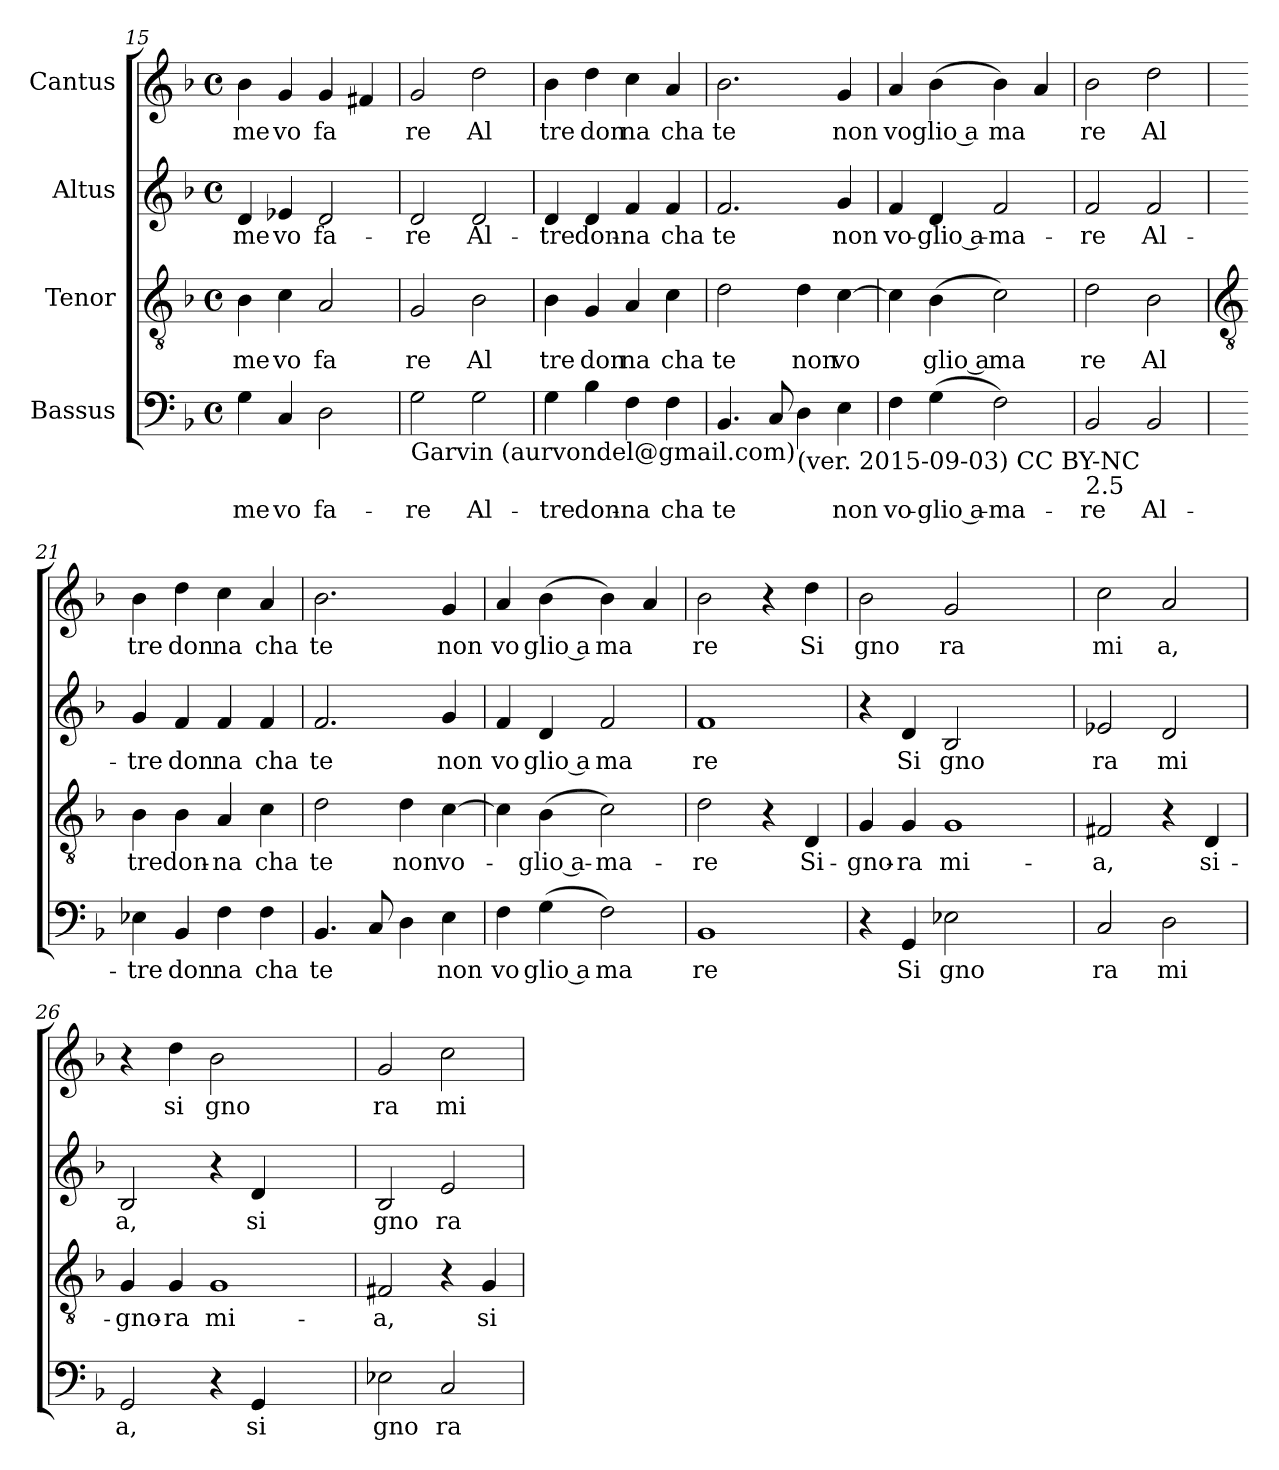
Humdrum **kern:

**kern	**text	**kern	**text	**kern	**text	**kern	**text
*part4	*part4	*part3	*part3	*part2	*part2	*part1	*part1
*staff4	*staff4	*staff3	*staff3	*staff2	*staff2	*staff1	*staff1
*I"Bassus	*	*I"Tenor	*	*I"Altus	*	*I"Cantus	*
*clefF4	*	*clefGv2	*	*clefG2	*	*clefG2	*
*k[b-]	*	*k[b-]	*	*k[b-]	*	*k[b-]	*
*F:	*	*F:	*	*F:	*	*F:	*
*M4/4	*	*M4/4	*	*M4/4	*	*M4/4	*
*met(c)	*	*met(c)	*	*met(c)	*	*met(c)	*
=15	=15	=15	=15	=15	=15	=15	=15
!	!LO:LY:b	!	!LO:LY:b	!	!LO:LY:b	!	!LO:LY:b
4G\	me	4B-\	me	4d/	me	4b-\	me
!	!LO:LY:b	!	!LO:LY:b	!	!LO:LY:b	!	!LO:LY:b
4C/	vo	4c\	vo	4e-X/	vo	4g/	vo
!	!LO:LY:b	!	!LO:LY:b	!	!LO:LY:b	!	!LO:LY:b
2D\	fa-	2A/	fa	2d/	fa-	4g/	fa
.	.	.	.	.	.	4f#X/	.
=16	=16	=16	=16	=16	=16	=16	=16
!LO:TX:b:t=Garvin (aurvondel@gmail.com)	!	!	!	!	!	!	!
!	!LO:LY:b	!	!LO:LY:b	!	!LO:LY:b	!	!LO:LY:b
2G\	-re	2G/	re	2d/	-re	2g/	re
!	!LO:LY:b	!	!LO:LY:b	!	!LO:LY:b	!	!LO:LY:b
2G\	Al-	2B-\	Al	2d/	Al-	2dd\	Al
=17	=17	=17	=17	=17	=17	=17	=17
!	!LO:LY:b	!	!LO:LY:b	!	!LO:LY:b	!	!LO:LY:b
4G\	-tre	4B-\	tre	4d/	-tre	4b-\	tre
!	!LO:LY:b	!	!LO:LY:b	!	!LO:LY:b	!	!LO:LY:b
4B-\	don-	4G/	don	4d/	don-	4dd\	don
!	!LO:LY:b	!	!LO:LY:b	!	!LO:LY:b	!	!LO:LY:b
4F\	-na	4A/	na	4f/	-na	4cc\	na
!	!LO:LY:b	!	!LO:LY:b	!	!LO:LY:b	!	!LO:LY:b
4F\	cha	4c\	cha	4f/	cha	4a/	cha
=18	=18	=18	=18	=18	=18	=18	=18
!	!LO:LY:b	!	!LO:LY:b	!	!LO:LY:b	!	!LO:LY:b
4.BB-/	te	2d\	te	2.f/	te	2.b-\	te
8C/	.	.	.	.	.	.	.
!LO:TX:b:t=(ver. 2015-09-03) CC BY-NC	!	!	!	!	!	!	!
!	!	!	!LO:LY:b	!	!	!	!
4D\	.	4d\	non	.	.	.	.
!	!LO:LY:b	!	!LO:LY:b	!	!LO:LY:b	!	!LO:LY:b
4E\	non	[4c\	vo	4g/	non	4g/	non
=19	=19	=19	=19	=19	=19	=19	=19
!	!LO:LY:b	!	!	!	!LO:LY:b	!	!LO:LY:b
4F\	vo-	4c\]	.	4f/	vo-	4a/	vo
!	!LO:LY:b	!	!LO:LY:b	!	!LO:LY:b	!	!LO:LY:b
(>4G\	-glio a-	(>4B-\	glio a	4d/	-glio a-	(>4b-\	glio a
!	!LO:LY:b	!	!LO:LY:b	!	!LO:LY:b	!	!LO:LY:b
2F\)	-ma-	2c\)	ma	2f/	-ma-	4b-\)	ma
.	.	.	.	.	.	4a/	.
=20	=20	=20	=20	=20	=20	=20	=20
!LO:TX:b:t=2.5	!	!	!	!	!	!	!
!	!LO:LY:b	!	!LO:LY:b	!	!LO:LY:b	!	!LO:LY:b
2BB-/	-re	2d\	re	2f/	-re	2b-\	re
!	!LO:LY:b	!	!LO:LY:b	!	!LO:LY:b	!	!LO:LY:b
2BB-/	Al-	2B-\	Al	2f/	Al-	2dd\	Al
!!LO:LB:g=z
=21	=21	=21	=21	=21	=21	=21	=21
*	*	*clefGv2	*	*	*	*	*
!	!LO:LY:b	!	!LO:LY:b	!	!LO:LY:b	!	!LO:LY:b
4E-X\	-tre	4B-\	tre	4g/	-tre	4b-\	tre
!	!LO:LY:b	!	!LO:LY:b	!	!LO:LY:b	!	!LO:LY:b
4BB-/	don	4B-\	don-	4f/	don	4dd\	don
!	!LO:LY:b	!	!LO:LY:b	!	!LO:LY:b	!	!LO:LY:b
4F\	na	4A/	-na	4f/	na	4cc\	na
!	!LO:LY:b	!	!LO:LY:b	!	!LO:LY:b	!	!LO:LY:b
4F\	cha	4c\	cha	4f/	cha	4a/	cha
=22	=22	=22	=22	=22	=22	=22	=22
!	!LO:LY:b	!	!LO:LY:b	!	!LO:LY:b	!	!LO:LY:b
4.BB-/	te	2d\	te	2.f/	te	2.b-\	te
8C/	.	.	.	.	.	.	.
!	!	!	!LO:LY:b	!	!	!	!
4D\	.	4d\	non	.	.	.	.
!	!LO:LY:b	!	!LO:LY:b	!	!LO:LY:b	!	!LO:LY:b
4E\	non	[4c\	vo-	4g/	non	4g/	non
=23	=23	=23	=23	=23	=23	=23	=23
!	!LO:LY:b	!	!	!	!LO:LY:b	!	!LO:LY:b
4F\	vo	4c\]	.	4f/	vo	4a/	vo
!	!LO:LY:b	!	!LO:LY:b	!	!LO:LY:b	!	!LO:LY:b
(>4G\	glio a	(>4B-\	-glio a-	4d/	glio a	(>4b-\	glio a
!	!LO:LY:b	!	!LO:LY:b	!	!LO:LY:b	!	!LO:LY:b
2F\)	ma	2c\)	-ma-	2f/	ma	4b-\)	ma
.	.	.	.	.	.	4a/	.
=24	=24	=24	=24	=24	=24	=24	=24
!	!LO:LY:b	!	!LO:LY:b	!	!LO:LY:b	!	!LO:LY:b
1BB-	re	2d\	-re	1f	re	2b-\	re
.	.	4r	.	.	.	4r	.
!	!	!	!LO:LY:b	!	!	!	!LO:LY:b
.	.	4D/	Si-	.	.	4dd\	Si
=25	=25	=25	=25	=25	=25	=25	=25
!	!	!	!LO:LY:b	!	!	!	!LO:LY:b
4r	.	4G/	-gno-	4r	.	2b-\	gno
!	!LO:LY:b	!	!LO:LY:b	!	!LO:LY:b	!	!
4GG/	Si	4G/	-ra	4d/	Si	.	.
!	!LO:LY:b	!	!LO:LY:b	!	!LO:LY:b	!	!LO:LY:b
2E-X\	gno	1G	mi-	2B-/	gno	2g/	ra
2ryy	.	.	.	2ryy	.	2ryy	.
=25A	=25A	=25A	=25A	=25A	=25A	=25A	=25A
!	!LO:LY:b	!	!LO:LY:b	!	!LO:LY:b	!	!LO:LY:b
2C/	ra	2F#X/	-a,	2e-X/	ra	2cc\	mi
!	!LO:LY:b	!	!	!	!LO:LY:b	!	!LO:LY:b
2D\	mi	4r	.	2d/	mi	2a/	a,
!	!	!	!LO:LY:b	!	!	!	!
.	.	4D/	si-	.	.	.	.
=26A	=26A	=26A	=26A	=26A	=26A	=26A	=26A
!	!LO:LY:b	!	!LO:LY:b	!	!LO:LY:b	!	!
2GG/	a,	4G/	-gno-	2B-/	a,	4r	.
!	!	!	!LO:LY:b	!	!	!	!LO:LY:b
.	.	4G/	-ra	.	.	4dd\	si
!	!	!	!LO:LY:b	!	!	!	!LO:LY:b
4r	.	1G	mi-	4r	.	2b-\	gno
!	!LO:LY:b	!	!	!	!LO:LY:b	!	!
4GG/	si	.	.	4d/	si	.	.
2ryy	.	.	.	2ryy	.	2ryy	.
=27A	=27A	=27A	=27A	=27A	=27A	=27A	=27A
!	!LO:LY:b	!	!LO:LY:b	!	!LO:LY:b	!	!LO:LY:b
2E-X\	gno	2F#X/	-a,	2B-/	gno	2g/	ra
!	!LO:LY:b	!	!	!	!LO:LY:b	!	!LO:LY:b
2C/	ra	4r	.	2e/	ra	2cc\	mi
!	!	!	!LO:LY:b	!	!	!	!
.	.	4G/	si-	.	.	.	.
=	=	=	=	=	=	=	=
*-	*-	*-	*-	*-	*-	*-	*-
